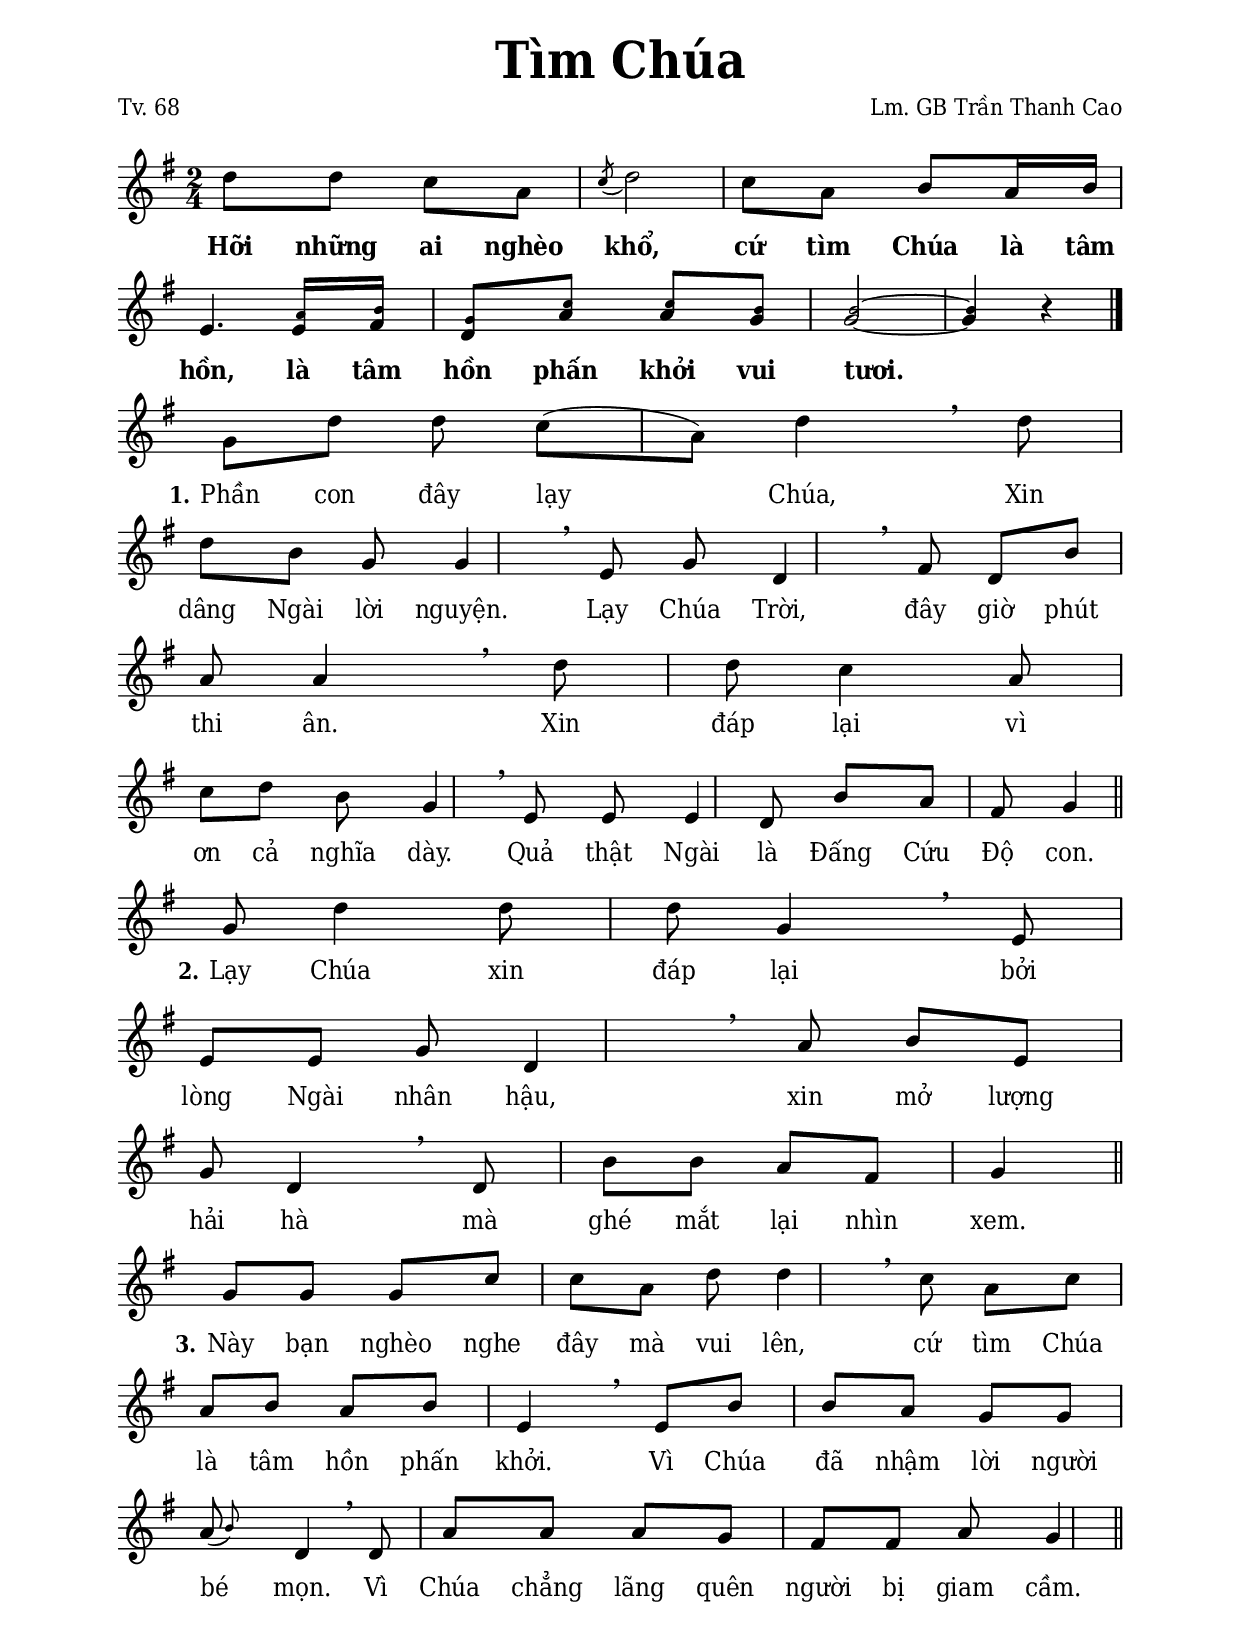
% Cài đặt chung
\version "2.22.1"
\include "english.ly"

\header {
  title = \markup { \fontsize #3 "Tìm Chúa" }
  poet = "Tv. 68"
  composer = "Lm. GB Trần Thanh Cao"
  arranger = " "
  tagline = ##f
}

% Nhạc điệp khúc
nhacDiepKhucSop = \relative c'' {
  d8 d c a |
  \acciaccatura c8 d2 |
  c8 a b a16 b |
  e,4. e16 fs |
  d8 a' a g |
  g2 ~ |
  g4 r \bar "|."
}

nhacDiepKhucBas = \relative c'' {
  \skip 2
  \skip 2
  \skip 2
  \skip 4. a16 b |
  g8 c c b |
  b2 ~ |
  b4 r
}

% Nhạc phiên khúc
nhacPhienKhucMot = \relative c'' {
  g8 d' d c ([a]) d4 \breathe
  d8 d b g g4 \breathe
  e8 g d4 \breathe
  fs8 d b' a a4 \breathe
  d8 d c4 a8 c d b g4 \breathe
  e8 e e4 d8 b' a fs g4 \bar "||"
}

nhacPhienKhucHai = \relative c'' {
  g8 d'4 d8 d g,4 \breathe
  e8 e e g d4 \breathe
  a'8 b e, g d4 \breathe
  d8 b' b a fs g4 \bar "||"
}

nhacPhienKhucBa = \relative c'' {
  #(define afterGraceFraction (cons 1 4))
  g8 g g c c a d d4 \breathe
  c8 a c a b a b e,4 \breathe
  e8 b' b a g g \afterGrace a (\tweak font-size #-4 b) d,4 \breathe
  d8 a' a a g fs fs a g4 \bar "||"
}

% Lời điệp khúc
loiDiepKhuc = \lyricmode {
  Hỡi những ai nghèo khổ,
  cứ tìm Chúa là tâm hồn,
  là tâm hồn phấn khởi vui tươi.
}

% Lời phiên khúc
loiPhienKhucMot = \lyricmode {
  \set stanza = #"1."
  Phần con đây lạy Chúa,
  Xin dâng Ngài lời nguyện.
  Lạy Chúa Trời, đây giờ phút thi ân.
  Xin đáp lại vì ơn cả nghĩa dày.
  Quả thật Ngài là Đấng Cứu Độ con.
}

loiPhienKhucHai = \lyricmode {
  \set stanza = #"2."
  Lạy Chúa xin đáp lại bởi lòng Ngài nhân hậu,
  xin mở lượng hải hà mà ghé mắt lại nhìn xem.
}

loiPhienKhucBa = \lyricmode {
  \set stanza = #"3."
  Này bạn nghèo nghe đây mà vui lên,
  cứ tìm Chúa là tâm hồn phấn khởi.
  Vì Chúa đã nhậm lời người bé mọn.
  Vì Chúa chẳng lãng quên người bị giam cầm.
}


% Dàn trang
\paper {
  #(set-paper-size "a4")
  top-margin = 20\mm
  bottom-margin = 10\mm
  left-margin = 20\mm
  right-margin = 20\mm
  indent = #0
  #(define fonts
    (make-pango-font-tree
      "Deja Vu Serif Condensed"
      "Deja Vu Serif Condensed"
      "Deja Vu Serif Condensed"
      (/ 20 20)))
  page-count = #1
  system-system-spacing = #'((basic-distance . 12)
                             (minimum-distance . 12.5)
                             (padding . 1))
  score-system-spacing = #'((basic-distance . 12)
                             (minimum-distance . 12.5)
                             (padding . 1))
}

% Thiết lập tông và nhịp
TongNhip = { \key g \major \time 2/4 }

% Đổi kích thước nốt cho bè phụ
notBePhu =
#(define-music-function (font-size music) (number? ly:music?)
   (for-some-music
     (lambda (m)
       (if (music-is-of-type? m 'rhythmic-event)
           (begin
             (set! (ly:music-property m 'tweaks)
                   (cons `(font-size . ,font-size)
                         (ly:music-property m 'tweaks)))
             #t)
           #f))
     music)
   music)

\score {
  \new ChoirStaff <<
    \new Staff = diepKhuc \with {
        \consists "Merge_rests_engraver"
        %\magnifyStaff #(magstep +1)
        printPartCombineTexts = ##f
      }
      <<
      \new Voice \TongNhip \partCombine 
        \notBePhu -3 { \nhacDiepKhucBas }
        \nhacDiepKhucSop
      \new NullVoice = nhacThamChieu \nhacDiepKhucSop
      \new Lyrics \with {
          \override VerticalAxisGroup.
            nonstaff-relatedstaff-spacing.padding = #1.5
          \override VerticalAxisGroup.
            nonstaff-unrelatedstaff-spacing.padding = #1
        }
        \lyricsto nhacThamChieu \loiDiepKhuc
      >>
  >>
  \layout {
    \override Lyrics.LyricText.font-series = #'bold
    %\override Lyrics.LyricText.font-size = #+2
    \override Lyrics.LyricSpace.minimum-distance = #4
    \override Score.BarNumber.break-visibility = ##(#f #f #f)
    \override Score.SpacingSpanner.uniform-stretching = ##t
  }
}

\score {
  \new ChoirStaff <<
    \new Staff = phienKhuc \with {
        %\magnifyStaff #(magstep +1)
      }
      <<
      \new Voice = beSop {
        \key g \major \time 2/4 \nhacPhienKhucMot
      }
    >>
    \new Lyrics \with {
          \override VerticalAxisGroup.
            nonstaff-relatedstaff-spacing.padding = #1.2
          \override VerticalAxisGroup.
            nonstaff-unrelatedstaff-spacing.padding = #1
        }
        \lyricsto beSop \loiPhienKhucMot
  >>
  \layout {
    \override Staff.TimeSignature.transparent = ##t
    %\override Lyrics.LyricText.font-size = #+2
    \override Lyrics.LyricSpace.minimum-distance = #3
    \override Score.BarNumber.break-visibility = ##(#f #f #f)
    \override Score.SpacingSpanner.uniform-stretching = ##t
    \set Score.barAlways = ##t
    \set Score.defaultBarType = ""
  } 
}

\score {
  \new ChoirStaff <<
    \new Staff = phienKhuc \with {
        %\magnifyStaff #(magstep +1)
      }
      <<
      \new Voice = beSop {
        \key g \major \time 2/4 \nhacPhienKhucHai
      }
    >>
    \new Lyrics \with {
          \override VerticalAxisGroup.
            nonstaff-relatedstaff-spacing.padding = #1.2
          \override VerticalAxisGroup.
            nonstaff-unrelatedstaff-spacing.padding = #1
        }
        \lyricsto beSop \loiPhienKhucHai
  >>
  \layout {
    \override Staff.TimeSignature.transparent = ##t
    %\override Lyrics.LyricText.font-size = #+2
    \override Lyrics.LyricSpace.minimum-distance = #3.5
    \override Score.BarNumber.break-visibility = ##(#f #f #f)
    \override Score.SpacingSpanner.uniform-stretching = ##t
    \set Score.barAlways = ##t
    \set Score.defaultBarType = ""
  } 
}

\score {
  \new ChoirStaff <<
    \new Staff = phienKhuc \with {
        %\magnifyStaff #(magstep +1)
      }
      <<
      \new Voice = beSop {
        \key g \major \time 2/4 \nhacPhienKhucBa
      }
    >>
    \new Lyrics \with {
          \override VerticalAxisGroup.
            nonstaff-relatedstaff-spacing.padding = #1.5
          \override VerticalAxisGroup.
            nonstaff-unrelatedstaff-spacing.padding = #1
        }
        \lyricsto beSop \loiPhienKhucBa
  >>
  \layout {
    \override Staff.TimeSignature.transparent = ##t
    %\override Lyrics.LyricText.font-size = #+2
    \override Lyrics.LyricSpace.minimum-distance = #3
    \override Score.BarNumber.break-visibility = ##(#f #f #f)
    \override Score.SpacingSpanner.uniform-stretching = ##t
    \set Score.barAlways = ##t
    \set Score.defaultBarType = ""
  } 
}
